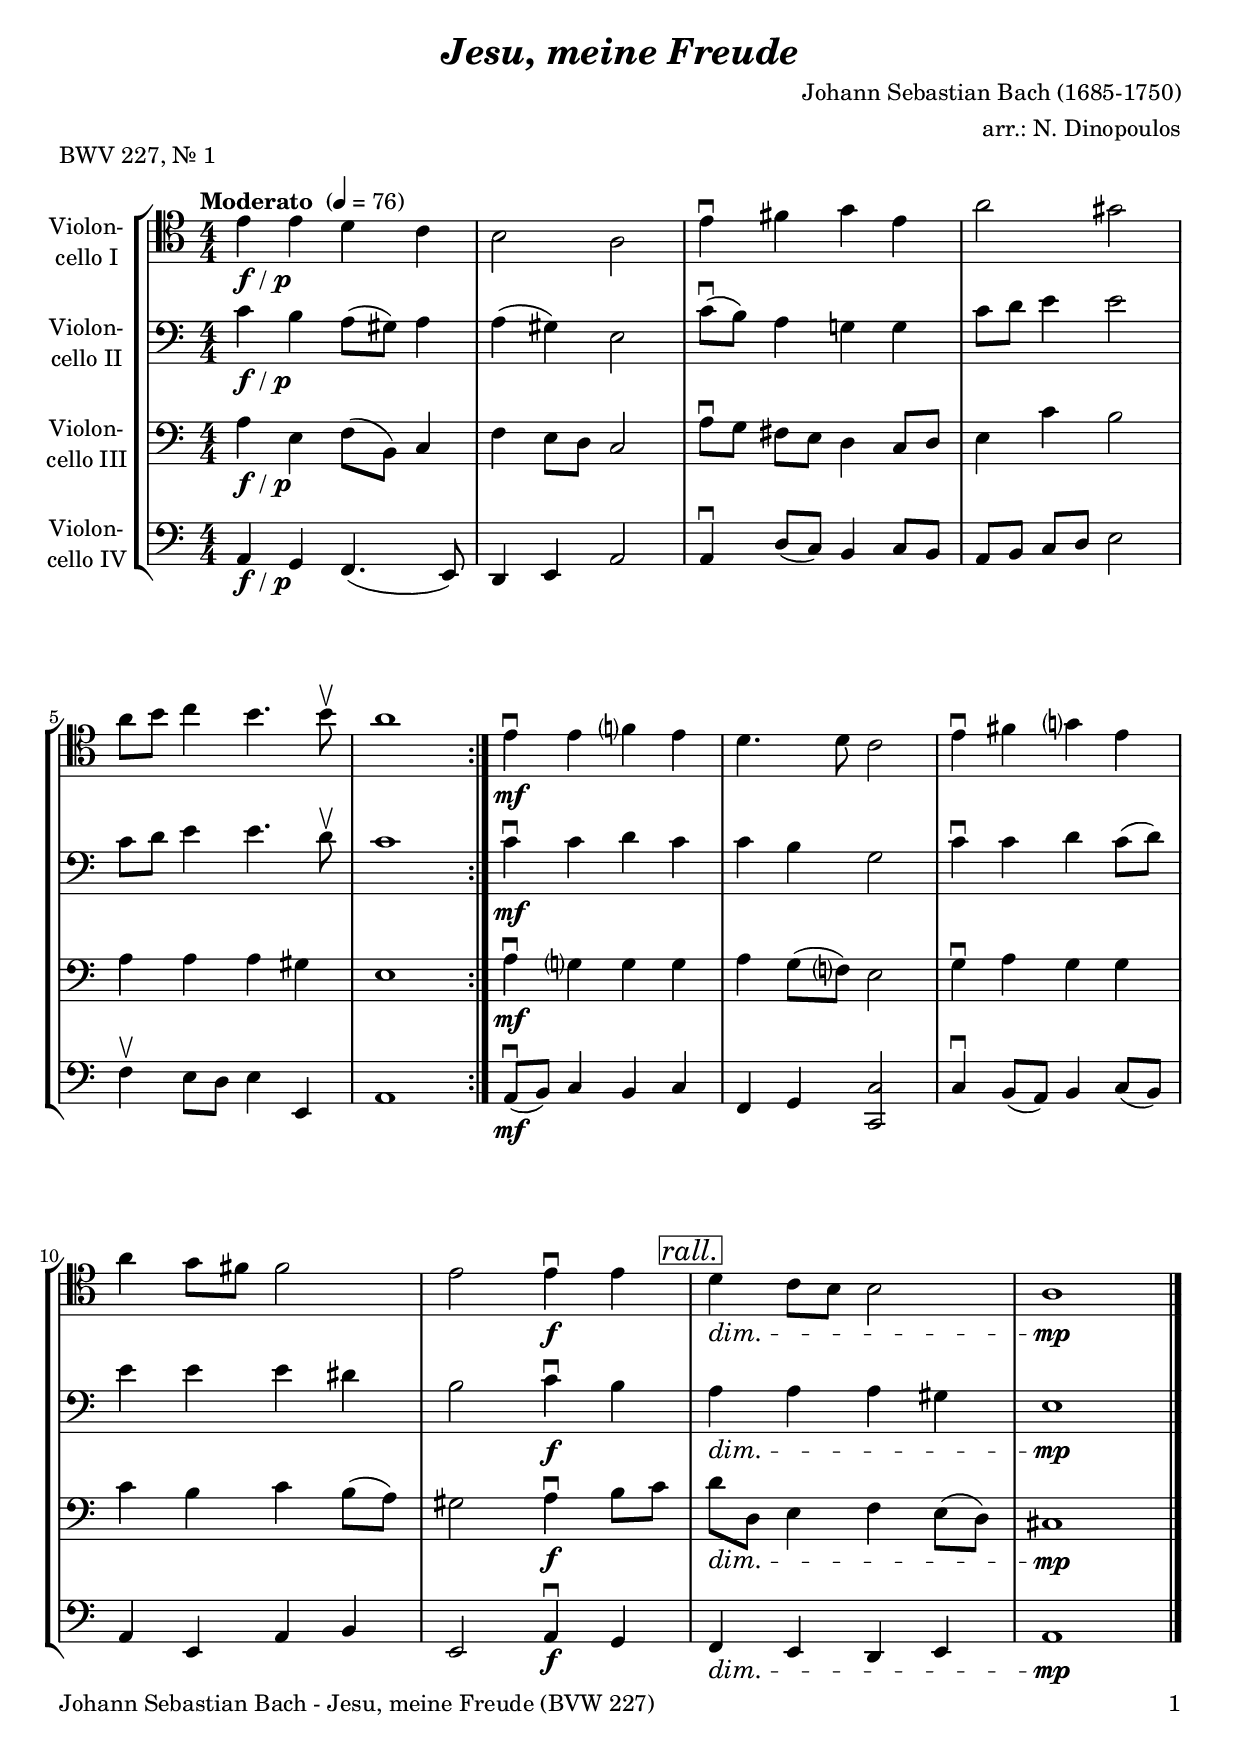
\version "2.22.0"
\include "deutsch.ly"
  
#(set-global-staff-size 20)

\header {
  title     = \markup \bold \italic "Jesu, meine Freude"
  composer  = "Johann Sebastian Bach (1685-1750)"
  arranger  = "arr.: N. Dinopoulos"
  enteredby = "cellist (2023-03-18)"
  piece     = "BWV 227, Nr. 1"
}

voiceconsts = {
  \key a \minor
  \time 4/4
  \clef "bass"
  \numericTimeSignature
  \compressEmptyMeasures
  % Set default beaming for all staves
%  \set Timing.beamExceptions = #'()
%  \set Timing.baseMoment     = #(ly:make-moment 1 4)
%  \set Timing.beatStructure  = #'(1 1 1)
  \tempo "Moderato " 4=76
}

mifl = "flute"
mivl = "violin"
miba = "cello"
mipz = "pizzicato strings"

efdp = \markup { \dynamic f \italic "/" \dynamic p }
rall = \mark \markup \box \italic "rall."

va = \relative c' {
  \voiceconsts
  \clef "tenor"

  \repeat volta 2 {
    e4_\efdp e d c
    h2 a
    e'4\downbow fis g e
    a2 gis

    a8 h c4 h4. h8\upbow
    a1
  }
  e4\downbow\mf e f? e
  d4. d8 c2
  e4\downbow fis g? e

  a g8 fis fis2
  e e4\downbow\f e \rall
  d\dim c8 h h2
  a1\mp \bar "|."
}

vb = \relative c' {
  \voiceconsts

  \repeat volta 2 {
    c4_\efdp h a8( gis) a4
    a( gis) e2
    c'8(\downbow h) a4 g! g
    c8 d e4 e2

    c8 d e4 e4. d8\upbow
    c1
  }
  c4\downbow\mf c d c
  c h g2
  c4\downbow c d c8( d)

  e4 e e dis
  h2 c4\downbow\f h \rall
  a\dim a a gis
  e1\mp \bar "|."
}

vc = \relative c' {
  \voiceconsts

  \repeat volta 2 {
    a4_\efdp e f8( h,) c4
    f e8 d c2
    a'8\downbow g fis[ e] d4 c8 d
    e4 c' h2

    a4 a a gis
    e1
  }
  a4\downbow\mf g? g g
  a g8( f?) e2
  g4\downbow a g g

  c h c h8( a)
  gis2 a4\downbow\f h8 c \rall
  d\dim d, e4 f e8( d)
  cis1\mp \bar "|."
}

vd = \relative c {
  \voiceconsts

  \repeat volta 2 {
    a4_\efdp g f4.( e8)
    d4 e a2
    a4\downbow d8( c) h4 c8 h
    a h c[ d] e2

    f4\upbow e8 d e4 e,
    a1
  }
  a8(\downbow\mf h) c4 h c
  f, g <c, c'>2
  c'4\downbow h8( a) h4 c8( h)

  a4 e a h
  e,2 a4\downbow\f g \rall
  f\dim e d e
  a1\mp \bar "|."
}


music = \new StaffGroup <<
      \new Staff {
	\set Staff.midiInstrument = \miba
	\set Staff.instrumentName = \markup \center-column { "Violon-" "cello I" }
	\transpose a a { \va }
      }

      \new Staff {
	\set Staff.midiInstrument = \miba
	\set Staff.instrumentName = \markup \center-column { "Violon-" "cello II" }
	\transpose a a { \vb }
      }

      \new Staff {
	\set Staff.midiInstrument = \miba
	\set Staff.instrumentName = \markup \center-column { "Violon-" "cello III" }
	\transpose a a { \vc }
      }

      \new Staff {
	\set Staff.midiInstrument = \miba
	\set Staff.instrumentName = \markup \center-column { "Violon-" "cello IV" }
	\transpose a a { \vd }
      }
>>
\book {
   \paper {
    print-page-number = ##t
    print-first-page-number = ##t
    ragged-last-bottom = ##f
    oddHeaderMarkup = \markup \null
    evenHeaderMarkup = \markup \null
    oddFooterMarkup = \markup {
      \fill-line {
        \on-the-fly #print-page-number-check-first
        "Johann Sebastian Bach - Jesu, meine Freude (BVW 227)" \fromproperty #'page:page-number-string
      }
    }
    evenFooterMarkup = \oddFooterMarkup
  } \score {
    \music
    \layout {}
  }

  \score {
    \unfoldRepeats \music

    \midi {
      \context {
        \Score
      }
    }
  }
}